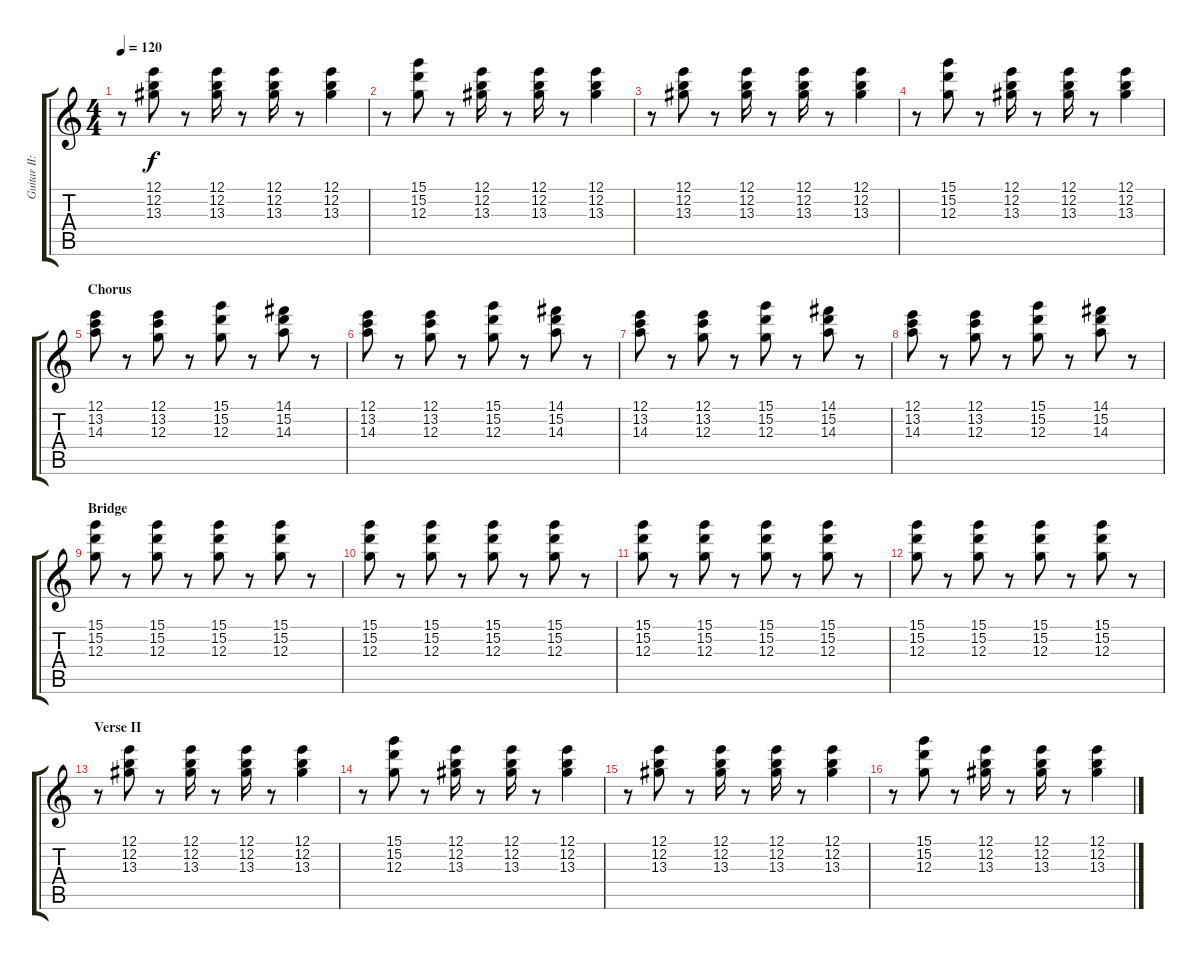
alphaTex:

\track ("Guitar II:Original" "Guitar II:") {instrument electricguitarjazz}
\staff {score tabs}
\tuning (E4 B3 G3 D3 A2 E2) {hide}
\ts (4 4)
\tempo 120
\clef g2
\ks c
r.8{dy f} (12.1 12.2 13.3).8 r.8 (12.1 12.2 13.3).16 r.8 (12.1 12.2 13.3).16 r.8 (12.1 12.2 13.3).4 |
r.8 (15.1 15.2 12.3).8 r.8 (12.1 12.2 13.3).16 r.8 (12.1 12.2 13.3).16 r.8 (12.1 12.2 13.3).4 |
r.8 (12.1 12.2 13.3).8 r.8 (12.1 12.2 13.3).16 r.8 (12.1 12.2 13.3).16 r.8 (12.1 12.2 13.3).4 |
r.8 (15.1 15.2 12.3).8 r.8 (12.1 12.2 13.3).16 r.8 (12.1 12.2 13.3).16 r.8 (12.1 12.2 13.3).4 |
\section ("" "Chorus")
(12.1 13.2 14.3).8 r.8 (12.1 13.2 12.3).8 r.8 (15.1 15.2 12.3).8 r.8 (14.1 15.2 14.3).8 r.8 |
(12.1 13.2 14.3).8 r.8 (12.1 13.2 12.3).8 r.8 (15.1 15.2 12.3).8 r.8 (14.1 15.2 14.3).8 r.8 |
(12.1 13.2 14.3).8 r.8 (12.1 13.2 12.3).8 r.8 (15.1 15.2 12.3).8 r.8 (14.1 15.2 14.3).8 r.8 |
(12.1 13.2 14.3).8 r.8 (12.1 13.2 12.3).8 r.8 (15.1 15.2 12.3).8 r.8 (14.1 15.2 14.3).8 r.8 |
\section ("" "Bridge")
(15.1 15.2 12.3).8 r.8 (15.1 15.2 12.3).8 r.8 (15.1 15.2 12.3).8 r.8 (15.1 15.2 12.3).8 r.8 |
(15.1 15.2 12.3).8 r.8 (15.1 15.2 12.3).8 r.8 (15.1 15.2 12.3).8 r.8 (15.1 15.2 12.3).8 r.8 |
(15.1 15.2 12.3).8 r.8 (15.1 15.2 12.3).8 r.8 (15.1 15.2 12.3).8 r.8 (15.1 15.2 12.3).8 r.8 |
(15.1 15.2 12.3).8 r.8 (15.1 15.2 12.3).8 r.8 (15.1 15.2 12.3).8 r.8 (15.1 15.2 12.3).8 r.8 |
\section ("" "Verse II")
r.8 (12.1 12.2 13.3).8 r.8 (12.1 12.2 13.3).16 r.8 (12.1 12.2 13.3).16 r.8 (12.1 12.2 13.3).4 |
r.8 (15.1 15.2 12.3).8 r.8 (12.1 12.2 13.3).16 r.8 (12.1 12.2 13.3).16 r.8 (12.1 12.2 13.3).4 |
r.8 (12.1 12.2 13.3).8 r.8 (12.1 12.2 13.3).16 r.8 (12.1 12.2 13.3).16 r.8 (12.1 12.2 13.3).4 |
r.8 (15.1 15.2 12.3).8 r.8 (12.1 12.2 13.3).16 r.8 (12.1 12.2 13.3).16 r.8 (12.1 12.2 13.3).4
